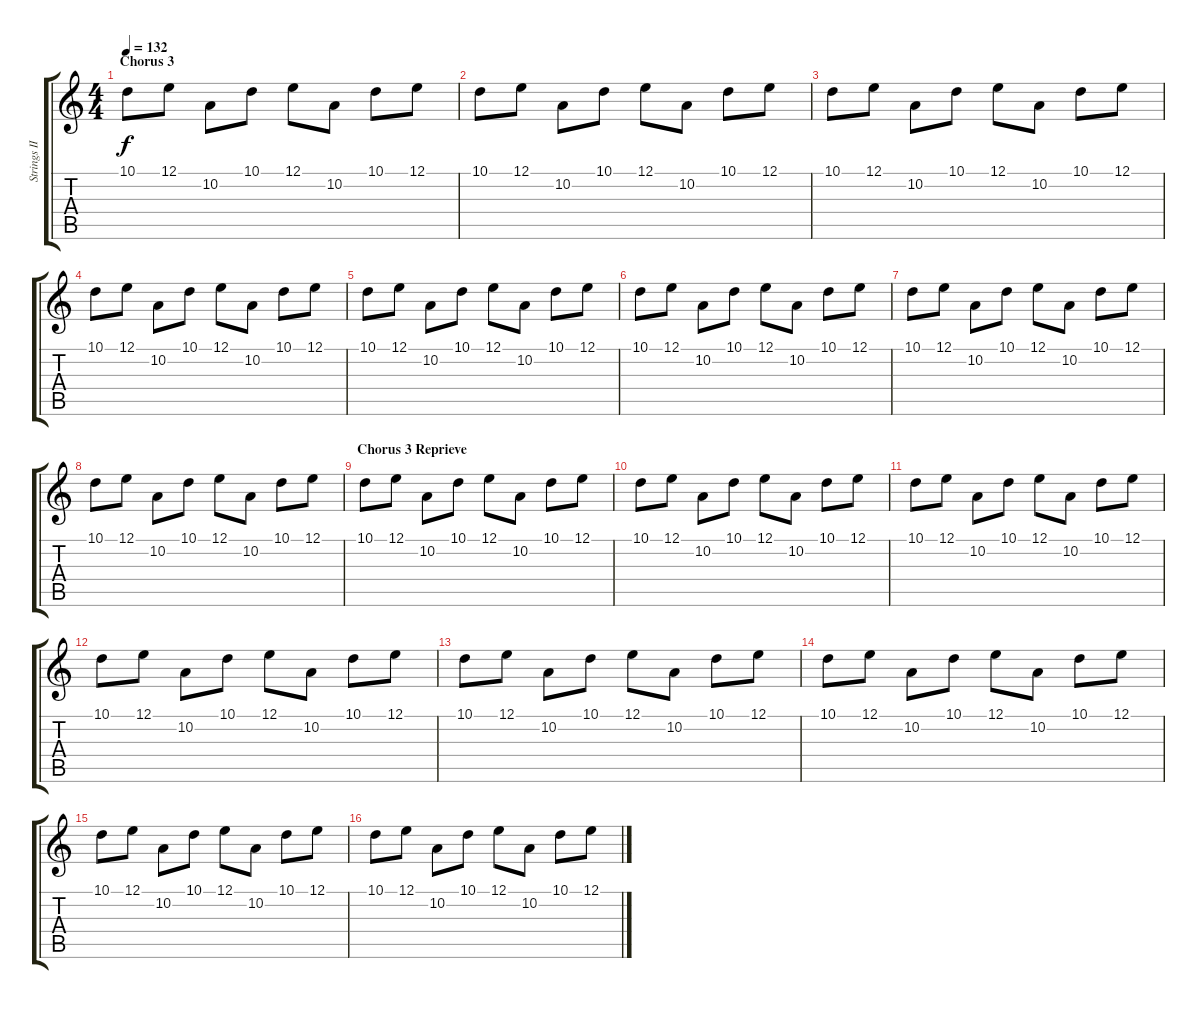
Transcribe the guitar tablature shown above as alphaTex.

\track ("Strings II" "Strings II") {instrument stringensemble1}
\staff {score tabs}
\tuning (E4 B3 G3 D3 A2 E2) {hide}
\ts (4 4)
\section ("" "Chorus 3")
\tempo 132
\clef g2
\ks c
10.1.8{dy f} 12.1.8 10.2.8 10.1.8 12.1.8 10.2.8 10.1.8 12.1.8 |
10.1.8 12.1.8 10.2.8 10.1.8 12.1.8 10.2.8 10.1.8 12.1.8 |
10.1.8 12.1.8 10.2.8 10.1.8 12.1.8 10.2.8 10.1.8 12.1.8 |
10.1.8 12.1.8 10.2.8 10.1.8 12.1.8 10.2.8 10.1.8 12.1.8 |
10.1.8 12.1.8 10.2.8 10.1.8 12.1.8 10.2.8 10.1.8 12.1.8 |
10.1.8 12.1.8 10.2.8 10.1.8 12.1.8 10.2.8 10.1.8 12.1.8 |
10.1.8 12.1.8 10.2.8 10.1.8 12.1.8 10.2.8 10.1.8 12.1.8 |
10.1.8 12.1.8 10.2.8 10.1.8 12.1.8 10.2.8 10.1.8 12.1.8 |
\section ("" "Chorus 3 Reprieve")
10.1.8 12.1.8 10.2.8 10.1.8 12.1.8 10.2.8 10.1.8 12.1.8 |
10.1.8 12.1.8 10.2.8 10.1.8 12.1.8 10.2.8 10.1.8 12.1.8 |
10.1.8 12.1.8 10.2.8 10.1.8 12.1.8 10.2.8 10.1.8 12.1.8 |
10.1.8 12.1.8 10.2.8 10.1.8 12.1.8 10.2.8 10.1.8 12.1.8 |
10.1.8 12.1.8 10.2.8 10.1.8 12.1.8 10.2.8 10.1.8 12.1.8 |
10.1.8 12.1.8 10.2.8 10.1.8 12.1.8 10.2.8 10.1.8 12.1.8 |
10.1.8 12.1.8 10.2.8 10.1.8 12.1.8 10.2.8 10.1.8 12.1.8 |
10.1.8 12.1.8 10.2.8 10.1.8 12.1.8 10.2.8 10.1.8 12.1.8
